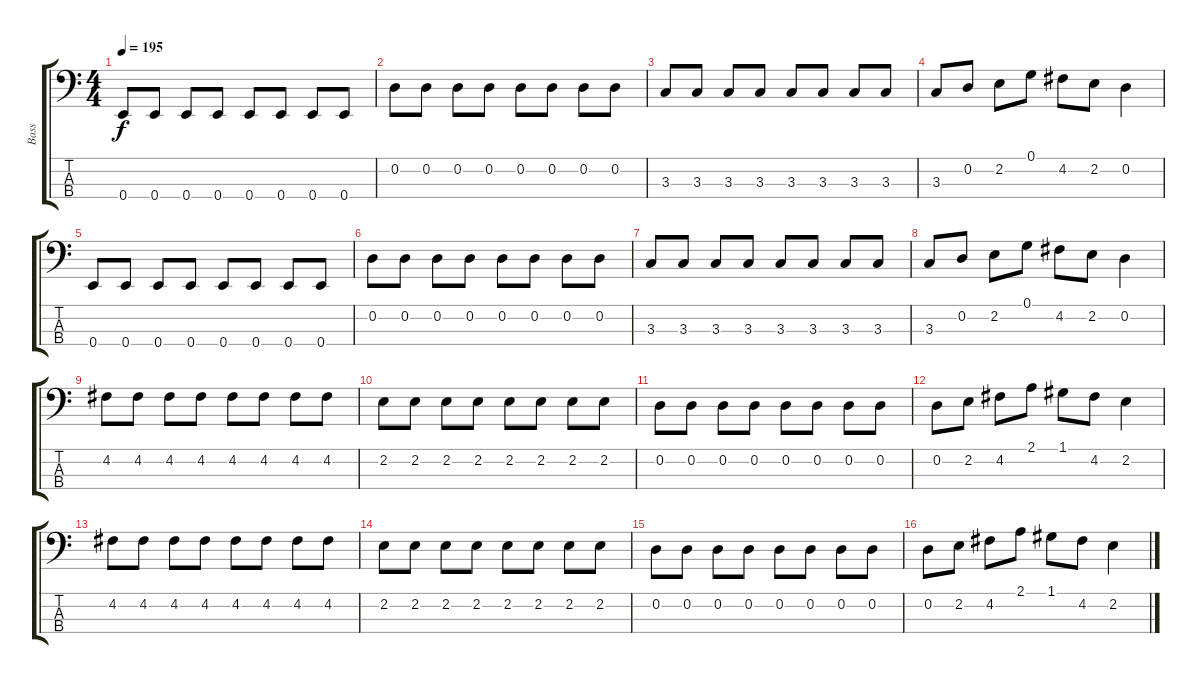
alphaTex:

\track ("Bass" "Bass") {instrument electricbasspick}
\staff {score tabs}
\tuning (G2 D2 A1 E1) {hide}
\ts (4 4)
\tempo 195
\clef f4
\ks c
0.4.8{dy f} 0.4.8 0.4.8 0.4.8 0.4.8 0.4.8 0.4.8 0.4.8 |
0.2.8 0.2.8 0.2.8 0.2.8 0.2.8 0.2.8 0.2.8 0.2.8 |
3.3.8 3.3.8 3.3.8 3.3.8 3.3.8 3.3.8 3.3.8 3.3.8 |
3.3.8 0.2.8 2.2.8 0.1.8 4.2.8 2.2.8 0.2.4 |
0.4.8 0.4.8 0.4.8 0.4.8 0.4.8 0.4.8 0.4.8 0.4.8 |
0.2.8 0.2.8 0.2.8 0.2.8 0.2.8 0.2.8 0.2.8 0.2.8 |
3.3.8 3.3.8 3.3.8 3.3.8 3.3.8 3.3.8 3.3.8 3.3.8 |
3.3.8 0.2.8 2.2.8 0.1.8 4.2.8 2.2.8 0.2.4 |
4.2.8 4.2.8 4.2.8 4.2.8 4.2.8 4.2.8 4.2.8 4.2.8 |
2.2.8 2.2.8 2.2.8 2.2.8 2.2.8 2.2.8 2.2.8 2.2.8 |
0.2.8 0.2.8 0.2.8 0.2.8 0.2.8 0.2.8 0.2.8 0.2.8 |
0.2.8 2.2.8 4.2.8 2.1.8 1.1.8 4.2.8 2.2.4 |
4.2.8 4.2.8 4.2.8 4.2.8 4.2.8 4.2.8 4.2.8 4.2.8 |
2.2.8 2.2.8 2.2.8 2.2.8 2.2.8 2.2.8 2.2.8 2.2.8 |
0.2.8 0.2.8 0.2.8 0.2.8 0.2.8 0.2.8 0.2.8 0.2.8 |
0.2.8 2.2.8 4.2.8 2.1.8 1.1.8 4.2.8 2.2.4
